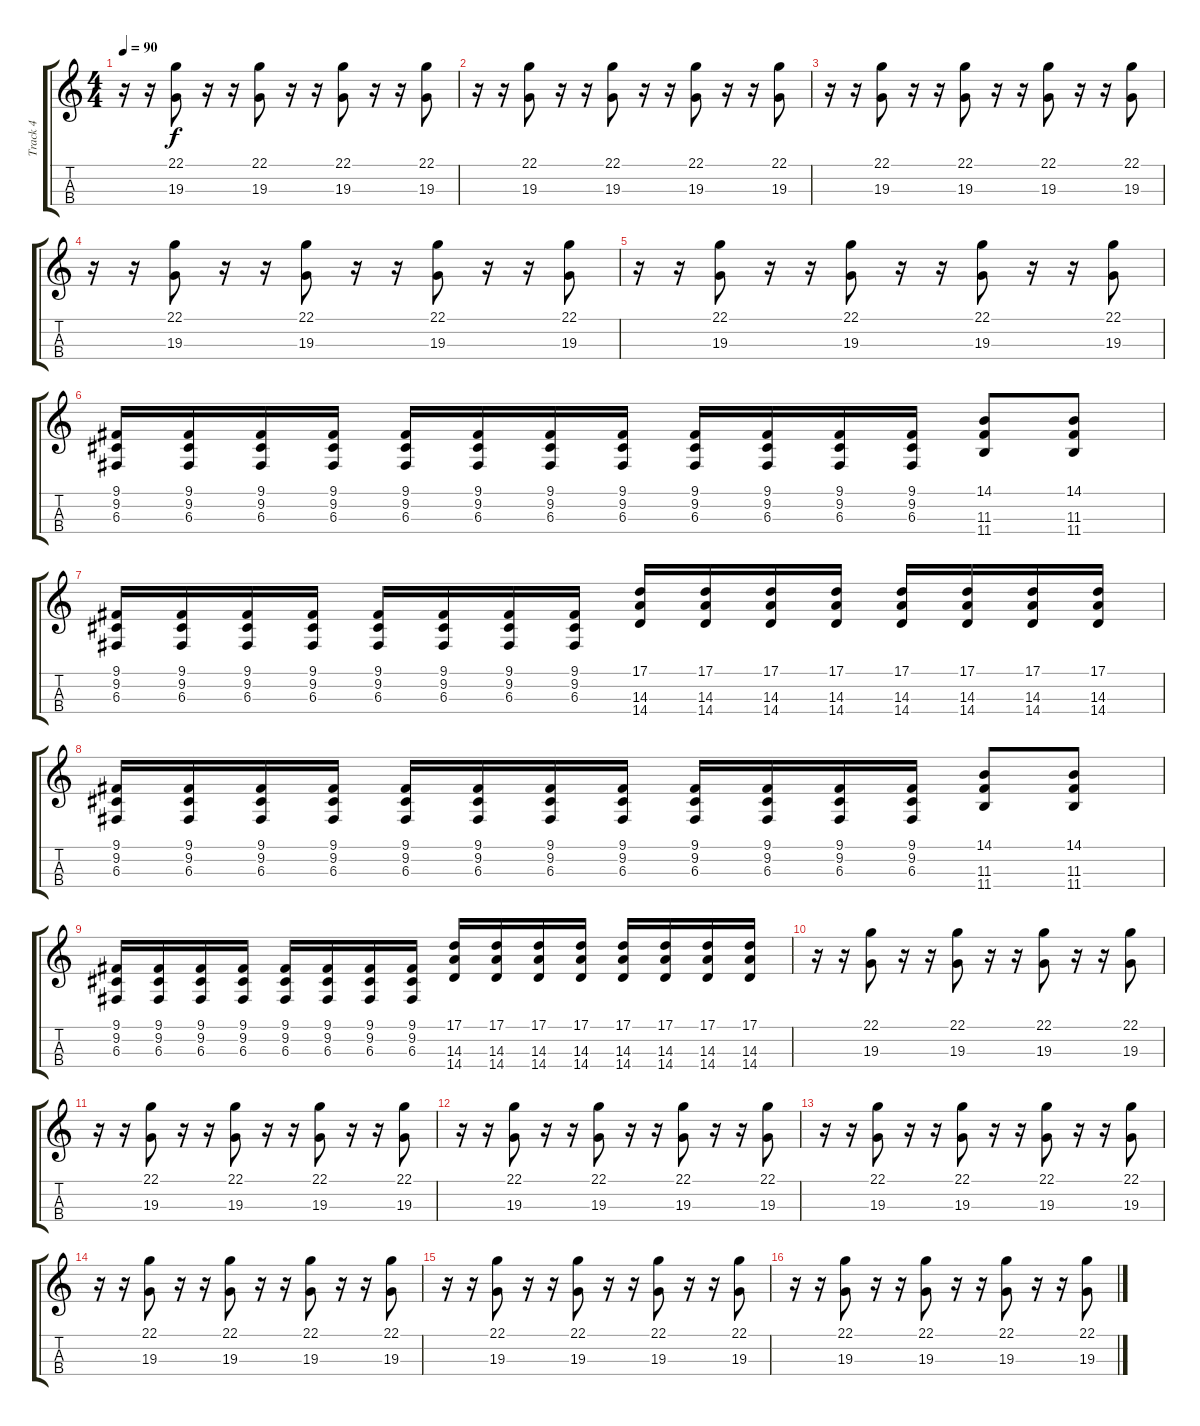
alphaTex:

\track ("Track 4" "Track 4") {instrument acousticguitarsteel}
\staff {score tabs}
\tuning (A2 E2 C2 G2) {hide}
\ts (4 4)
\tempo 90
\clef g2
\ks c
r.16{dy f} r.16 (22.1 19.3).8 r.16 r.16 (22.1 19.3).8 r.16 r.16 (22.1 19.3).8 r.16 r.16 (22.1 19.3).8 |
r.16 r.16 (22.1 19.3).8 r.16 r.16 (22.1 19.3).8 r.16 r.16 (22.1 19.3).8 r.16 r.16 (22.1 19.3).8 |
r.16 r.16 (22.1 19.3).8 r.16 r.16 (22.1 19.3).8 r.16 r.16 (22.1 19.3).8 r.16 r.16 (22.1 19.3).8 |
r.16 r.16 (22.1 19.3).8 r.16 r.16 (22.1 19.3).8 r.16 r.16 (22.1 19.3).8 r.16 r.16 (22.1 19.3).8 |
r.16 r.16 (22.1 19.3).8 r.16 r.16 (22.1 19.3).8 r.16 r.16 (22.1 19.3).8 r.16 r.16 (22.1 19.3).8 |
(9.1 9.2 6.3).16 (9.1 9.2 6.3).16 (9.1 9.2 6.3).16 (9.1 9.2 6.3).16 (9.1 9.2 6.3).16 (9.1 9.2 6.3).16 (9.1 9.2 6.3).16 (9.1 9.2 6.3).16 (9.1 9.2 6.3).16 (9.1 9.2 6.3).16 (9.1 9.2 6.3).16 (9.1 9.2 6.3).16 (14.1 11.3 11.4).8 (14.1 11.3 11.4).8 |
(9.1 9.2 6.3).16 (9.1 9.2 6.3).16 (9.1 9.2 6.3).16 (9.1 9.2 6.3).16 (9.1 9.2 6.3).16 (9.1 9.2 6.3).16 (9.1 9.2 6.3).16 (9.1 9.2 6.3).16 (17.1 14.3 14.4).16 (17.1 14.3 14.4).16 (17.1 14.3 14.4).16 (17.1 14.3 14.4).16 (17.1 14.3 14.4).16 (17.1 14.3 14.4).16 (17.1 14.3 14.4).16 (17.1 14.3 14.4).16 |
(9.1 9.2 6.3).16 (9.1 9.2 6.3).16 (9.1 9.2 6.3).16 (9.1 9.2 6.3).16 (9.1 9.2 6.3).16 (9.1 9.2 6.3).16 (9.1 9.2 6.3).16 (9.1 9.2 6.3).16 (9.1 9.2 6.3).16 (9.1 9.2 6.3).16 (9.1 9.2 6.3).16 (9.1 9.2 6.3).16 (14.1 11.3 11.4).8 (14.1 11.3 11.4).8 |
(9.1 9.2 6.3).16 (9.1 9.2 6.3).16 (9.1 9.2 6.3).16 (9.1 9.2 6.3).16 (9.1 9.2 6.3).16 (9.1 9.2 6.3).16 (9.1 9.2 6.3).16 (9.1 9.2 6.3).16 (17.1 14.3 14.4).16 (17.1 14.3 14.4).16 (17.1 14.3 14.4).16 (17.1 14.3 14.4).16 (17.1 14.3 14.4).16 (17.1 14.3 14.4).16 (17.1 14.3 14.4).16 (17.1 14.3 14.4).16 |
r.16 r.16 (22.1 19.3).8 r.16 r.16 (22.1 19.3).8 r.16 r.16 (22.1 19.3).8 r.16 r.16 (22.1 19.3).8 |
r.16 r.16 (22.1 19.3).8 r.16 r.16 (22.1 19.3).8 r.16 r.16 (22.1 19.3).8 r.16 r.16 (22.1 19.3).8 |
r.16 r.16 (22.1 19.3).8 r.16 r.16 (22.1 19.3).8 r.16 r.16 (22.1 19.3).8 r.16 r.16 (22.1 19.3).8 |
r.16 r.16 (22.1 19.3).8 r.16 r.16 (22.1 19.3).8 r.16 r.16 (22.1 19.3).8 r.16 r.16 (22.1 19.3).8 |
r.16 r.16 (22.1 19.3).8 r.16 r.16 (22.1 19.3).8 r.16 r.16 (22.1 19.3).8 r.16 r.16 (22.1 19.3).8 |
r.16 r.16 (22.1 19.3).8 r.16 r.16 (22.1 19.3).8 r.16 r.16 (22.1 19.3).8 r.16 r.16 (22.1 19.3).8 |
r.16 r.16 (22.1 19.3).8 r.16 r.16 (22.1 19.3).8 r.16 r.16 (22.1 19.3).8 r.16 r.16 (22.1 19.3).8
